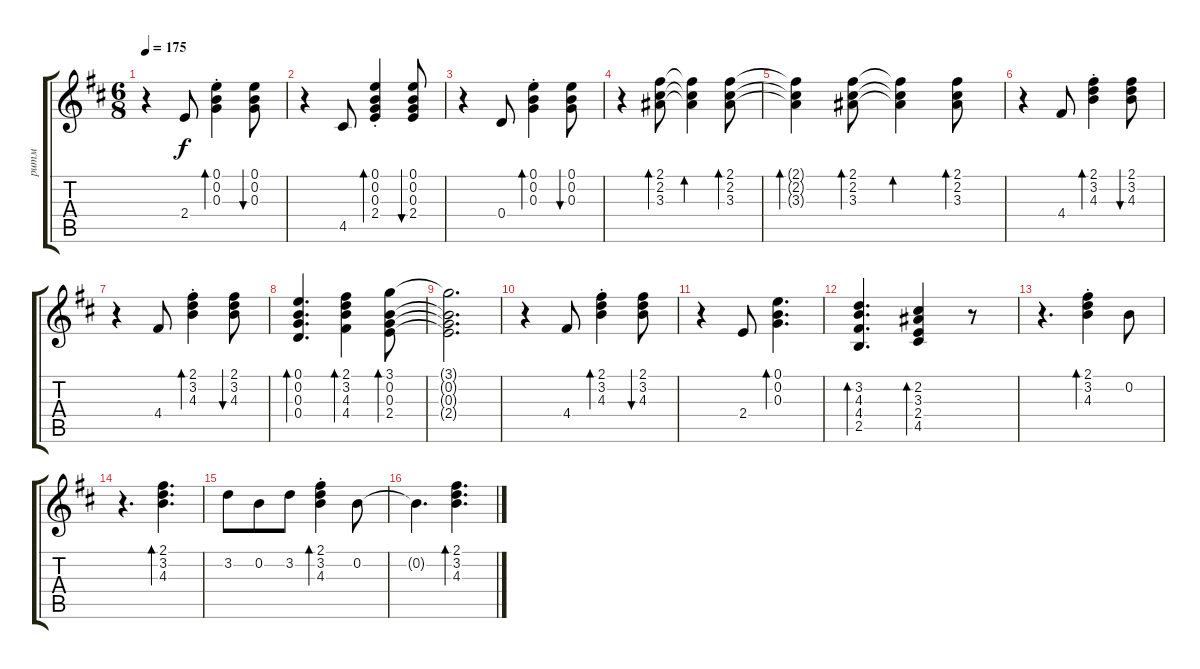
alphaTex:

\track ("ритм" "ритм") {instrument acousticguitarsteel}
\staff {score tabs}
\tuning (E4 B3 G3 D3 A2 E2) {hide}
\ts (6 8)
\tempo 175
\clef g2
\ks bminor
r.4{dy f} 2.4.8 (0.1{st} 0.2{st} 0.3{st}).4{bd 60} (0.1 0.2 0.3).8{bu 60} |
r.4 4.5.8 (0.1{st} 0.2{st} 0.3{st} 2.4{st}).4{bd 60} (0.1 0.2 0.3 2.4).8{bu 60} |
r.4 0.4.8 (0.1{st} 0.2{st} 0.3{st}).4{bd 60} (0.1 0.2 0.3).8{bu 60} |
r.4 (2.1 2.2 3.3).8{bd 60} (2.1{t} 2.2{t} 3.3{t}).4{bd 60} (2.1 2.2 3.3).8{bd 60} |
(2.1{t} 2.2{t} 3.3{t}).4{bd 60} (2.1 2.2 3.3).8{bd 60} (2.1{t} 2.2{t} 3.3{t}).4{bd 60} (2.1 2.2 3.3).8{bd 60} |
r.4 4.4.8 (2.1{st} 3.2{st} 4.3{st}).4{bd 60} (2.1 3.2 4.3).8{bu 60} |
r.4 4.4.8 (2.1{st} 3.2{st} 4.3{st}).4{bd 60} (2.1 3.2 4.3).8{bu 60} |
(0.1 0.2 0.3 0.4).4{d bd 60} (2.1 3.2 4.3 4.4).4{bd 60} (3.1 0.2 0.3 2.4).8{bd 60} |
(3.1{t} 0.2{t} 0.3{t} 2.4{t}).2{d} |
r.4 4.4.8 (2.1{st} 3.2{st} 4.3{st}).4{bd 60} (2.1 3.2 4.3).8{bu 60} |
r.4 2.4.8 (0.1 0.2 0.3).4{d bd 60} |
(3.2 4.3 4.4 2.5).4{d bd 60} (2.2 3.3 2.4 4.5).4{bd 60} r.8 |
r.4{d} (2.1{st} 3.2{st} 4.3{st}).4{bd 60} 0.2.8 |
r.4{d} (2.1 3.2 4.3).4{d bd 60} |
3.2.8 0.2.8 3.2.8 (2.1{st} 3.2{st} 4.3{st}).4{bd 60} 0.2.8 |
0.2{t}.4{d} (2.1 3.2 4.3).4{d bd 60}
